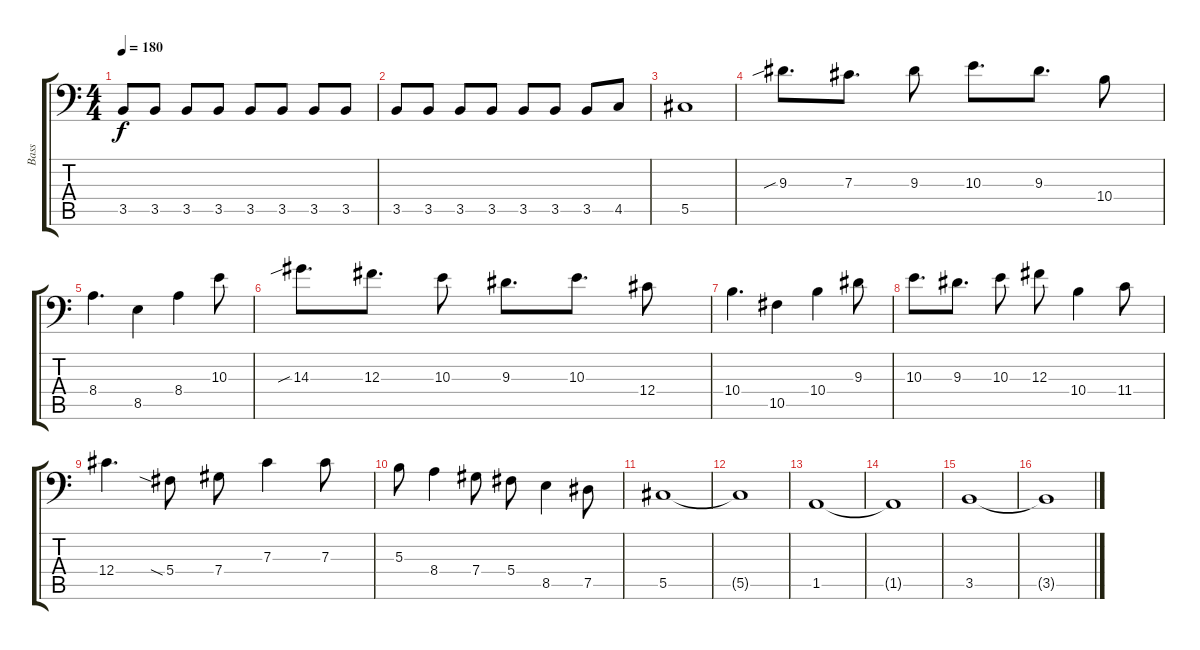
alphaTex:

\track ("Bass" "Bass") {instrument electricbasspick}
\staff {score tabs}
\tuning (Eb3 Bb2 Gb2 Db2 Ab1 Eb1) {hide}
\ts (4 4)
\tempo 180
\clef f4
\ks c
3.5.8{dy f} 3.5.8 3.5.8 3.5.8 3.5.8 3.5.8 3.5.8 3.5.8 |
3.5.8 3.5.8 3.5.8 3.5.8 3.5.8 3.5.8 3.5.8 4.5.8 |
5.5.1 |
9.3{sib}.8{d} 7.3.8{d} 9.3.8 10.3.8{d} 9.3.8{d} 10.4.8 |
8.4.4{d} 8.5.4 8.4.4 10.3.8 |
14.3{sib}.8{d} 12.3.8{d} 10.3.8 9.3.8{d} 10.3.8{d} 12.4.8 |
10.4.4{d} 10.5.4 10.4.4 9.3.8 |
10.3.8{d} 9.3.8{d} 10.3.8 12.3.8 10.4.4 11.4.8 |
12.4.4{d} 5.4{sia}.8 7.4.8 7.3.4 7.3.8 |
5.3.8 8.4.4 7.4.8 5.4.8 8.5.4 7.5.8 |
5.5.1 |
5.5{t}.1 |
1.5.1 |
1.5{t}.1 |
3.5.1 |
3.5{t}.1
